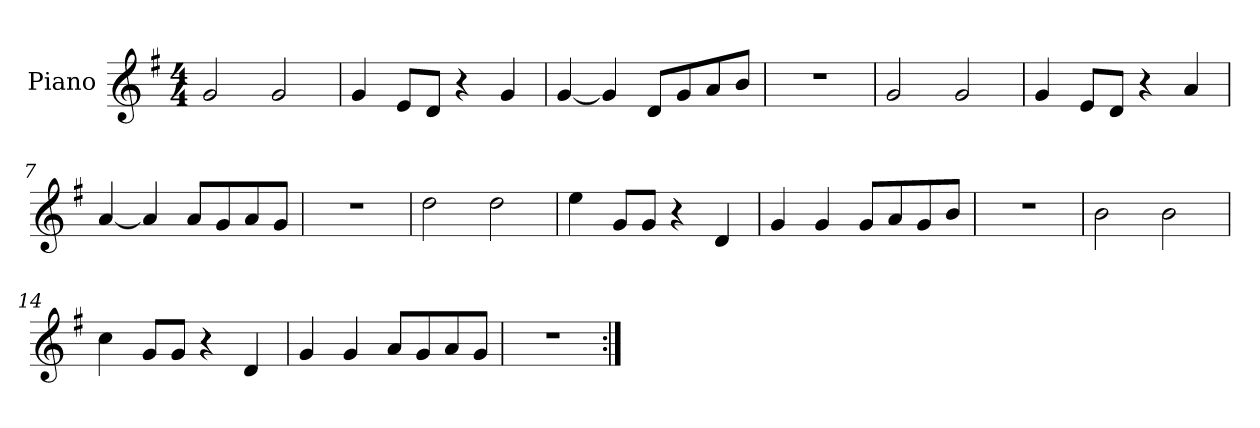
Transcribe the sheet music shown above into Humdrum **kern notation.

**kern
*part1
*staff1
*I"Piano
*I'Pno.
*clefG2
*k[f#]
*M4/4
*MM240
=1
2g/
2g/
=2
4g/
8e/L
8d/J
4r
4g/
=3
[4g/
4g/]
8d/L
8g/
8a/
8b/J
=4
1r
=5
2g/
2g/
=6
4g/
8e/L
8d/J
4r
4a/
=7
[4a/
4a/]
8a/L
8g/
8a/
8g/J
=8
1r
=9
2dd\
2dd\
=10
4ee\
8g/L
8g/J
4r
4d/
!!LO:LB:g=z
=11
4g/
4g/
8g/L
8a/
8g/
8b/J
=12
1r
=13
2b\
2b\
=14
4cc\
8g/L
8g/J
4r
4d/
=15
4g/
4g/
8a/L
8g/
8a/
8g/J
=16
1r
=:|!
*-
